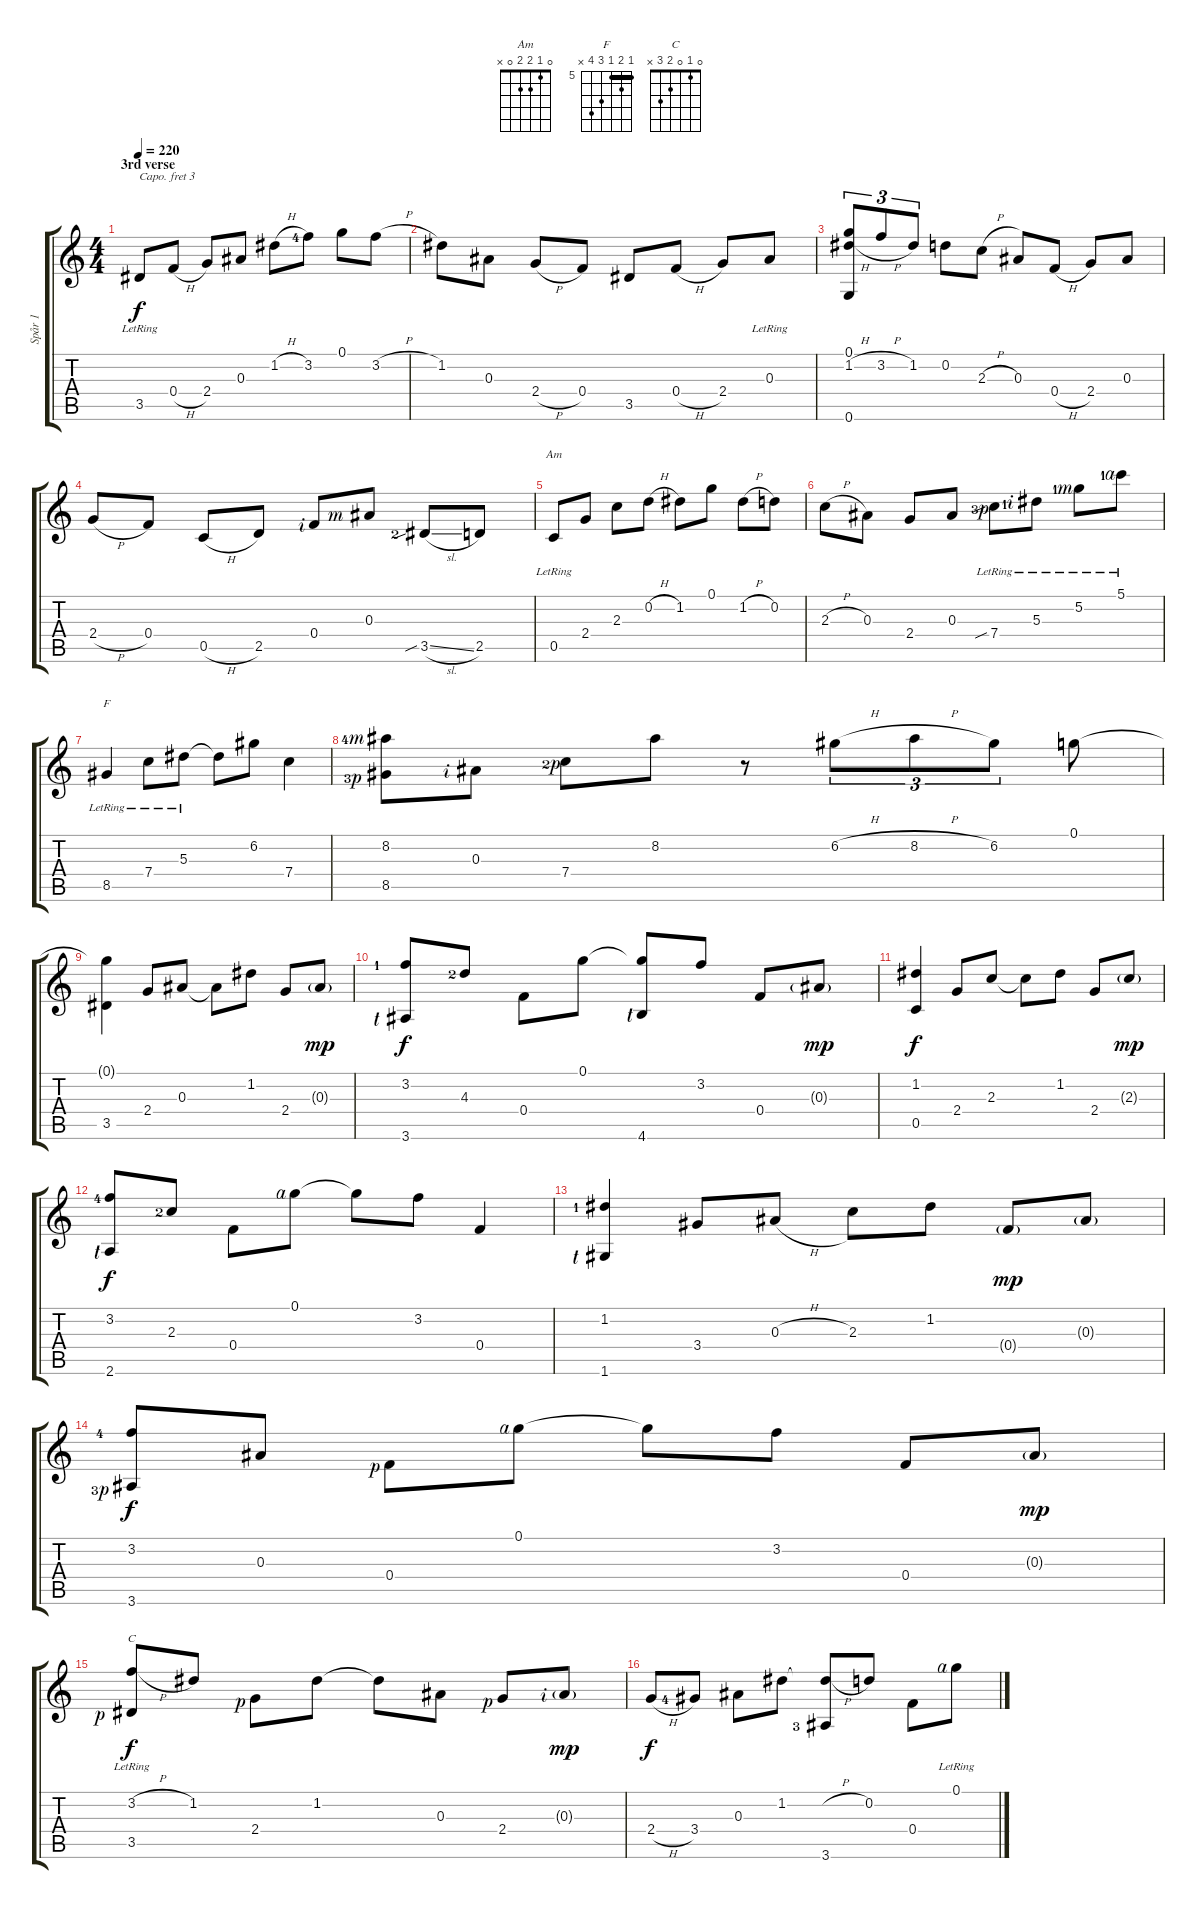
\track ("Spår 1" "Spår 1") {instrument acousticguitarsteel}
\staff {score tabs}
\capo 3
\tuning (E4 B3 G3 D3 A2 E2) {hide}
\chord ("Am" 0 1 2 2 0 x)
\chord ("F" 5 6 5 7 8 x) {firstfret 5 barre 5}
\chord ("C" 0 1 0 2 3 x)
\ts (4 4)
\section ("" "3rd verse")
\tempo 220
\clef g2
\ks c
3.5{lr}.8{dy f} 0.4{h}.8 2.4.8 0.3.8 1.2{h}.8 3.2{lf 5}.8 0.1.8 3.2{h}.8 |
1.2.8 0.3.8 2.4{h}.8 0.4.8 3.5.8 0.4{h}.8 2.4.8 0.3{lr}.8 |
(0.1 1.2{h} 0.6).8{tu (3 2)} 3.2{h}.8{tu (3 2)} 1.2.8{tu (3 2)} 0.2.8 2.3{h}.8 0.3.8 0.4{h}.8 2.4.8 0.3.8 |
2.4{h}.8 0.4.8 0.5{h}.8 2.5.8 0.4{rf 2}.8 0.3{rf 3}.8 3.5{sib sl lf 3}.8 2.5.8 |
0.5{lr}.8{ch "Am"} 2.4.8 2.3.8 0.2{h}.8 1.2.8 0.1.8 1.2{h}.8 0.2.8 |
2.3{h}.8 0.3.8 2.4.8 0.3.8 7.4{sib lr lf 4 rf 1}.8 5.3{lr lf 2 rf 2}.8 5.2{lr lf 2 rf 3}.8 5.1{lr lf 2 rf 4}.8 |
8.5{lr}.4{ch "F"} 7.4{lr}.8 5.3{lr}.8 5.3{t}.8 6.2.8 7.4.4 |
(8.2{lf 5 rf 3} 8.5{lf 4 rf 1}).8 0.3{rf 2}.8 7.4{lf 3 rf 1}.8 8.2.8 r.8 6.2{h}.8{tu (3 2)} 8.2{h}.8{tu (3 2)} 6.2.8{tu (3 2)} 0.1.8 |
(0.1{t} 3.5).4 2.4.8 0.3.8 0.3{t}.8 1.2.8 2.4.8 0.3{g}.8{dy mp} |
(3.2{lf 2} 3.6{lf 1}).8{dy f} 4.3{lf 3}.8 0.4.8 0.1.8 (0.1{t} 4.6{lf 1}).8 3.2.8 0.4.8 0.3{g}.8{dy mp} |
(1.2 0.5).4{dy f} 2.4.8 2.3.8 2.3{t}.8 1.2.8 2.4.8 2.3{g}.8{dy mp} |
(3.2{lf 5} 2.6{lf 1}).8{dy f} 2.3{lf 3}.8 0.4.8 0.1{rf 4}.8 0.1{t}.8 3.2.8 0.4.4 |
(1.2{lf 2} 1.6{lf 1}).4 3.4.8 0.3{h}.8 2.3.8 1.2.8 0.4{g}.8{dy mp} 0.3{g}.8 |
(3.2{lf 5} 3.6{lf 4 rf 1}).8{dy f} 0.3.8 0.4{rf 1}.8 0.1{rf 4}.8 0.1{t}.8 3.2.8 0.4.8 0.3{g}.8{dy mp} |
(3.2{h} 3.5{lr rf 1}).8{ch "C" dy f} 1.2.8 2.4{rf 1}.8 1.2.8 1.2{t}.8 0.3.8 2.4{rf 1}.8 0.3{g rf 2}.8{dy mp} |
2.4{h}.8{dy f} 3.4{lf 5}.8 0.3.8 1.2.8 (1.2{h t} 3.6{lf 4}).8 0.2.8 0.4.8 0.1{lr rf 4}.8
